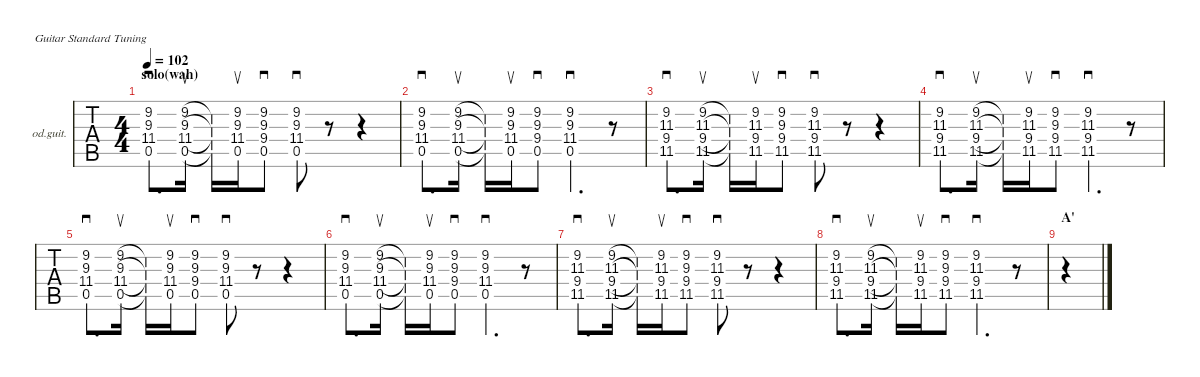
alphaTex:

\defaultSystemsLayout 4
\hideDynamics
\bracketExtendMode nobrackets
\firstSystemTrackNameOrientation horizontal
\otherSystemsTrackNameOrientation horizontal
\track ("" "od.guit.") {defaultSystemsLayout 4 instrument overdrivenguitar}
\staff {tabs}
\tuning (E4 B3 G3 D3 A2 E2)
\ts (4 4)
\section ("" "solo(wah)")
\tempo 102
\clef g2
\ks e
(0.5{acc forcenatural} 11.4{acc #} 9.3{acc forcenatural} 9.2{acc #}).8{d sd dy mp beam Up} (0.5{acc forcenatural} 11.4{acc #} 9.3{acc forcenatural} 9.2{acc #}).16{su beam Up} (9.3{t acc forcenatural} 9.2{t acc #} 0.5{t acc forcenatural} 11.4{t acc #}).16{beam Up} (0.5{acc forcenatural} 11.4{acc #} 9.3{acc forcenatural} 9.2{acc #}).16{su beam Up} (0.5{acc forcenatural} 9.4{acc forcenatural} 9.3{acc forcenatural} 9.2{acc #}).8{sd beam Up} (0.5{acc forcenatural} 11.4{acc #} 9.3{acc forcenatural} 9.2{acc #}).8{sd beam Up} r.8{beam Up} r.4{beam Up} |
(0.5{acc forcenatural} 11.4{acc #} 9.3{acc forcenatural} 9.2{acc #}).8{d sd beam Up} (0.5{acc forcenatural} 11.4{acc #} 9.3{acc forcenatural} 9.2{acc #}).16{su beam Up} (9.3{t acc forcenatural} 9.2{t acc #} 0.5{t acc forcenatural} 11.4{t acc #}).16{beam Up} (0.5{acc forcenatural} 11.4{acc #} 9.3{acc forcenatural} 9.2{acc #}).16{su beam Up} (0.5{acc forcenatural} 9.4{acc forcenatural} 9.3{acc forcenatural} 9.2{acc #}).8{sd beam Up} (0.5{acc forcenatural} 11.4{acc #} 9.3{acc forcenatural} 9.2{acc #}).4{d sd beam Up} r.8{beam Up} |
(11.5{acc #} 9.4{acc forcenatural} 11.3{acc #} 9.2{acc #}).8{d sd beam Down} (11.5{acc #} 9.4{acc forcenatural} 11.3{acc #} 9.2{acc #}).16{su beam Down} (11.5{t acc #} 9.4{t acc forcenatural} 11.3{t acc #} 9.2{t acc #}).16{beam Down} (11.5{acc #} 9.4{acc forcenatural} 11.3{acc #} 9.2{acc #}).16{su beam Down} (11.5{acc #} 9.4{acc forcenatural} 9.3{acc forcenatural} 9.2{acc #}).8{sd beam Down} (11.5{acc #} 9.4{acc forcenatural} 11.3{acc #} 9.2{acc #}).8{sd beam Down} r.8{beam Down} r.4{beam Down} |
(11.5{acc #} 9.4{acc forcenatural} 11.3{acc #} 9.2{acc #}).8{d sd beam Down} (11.5{acc #} 9.4{acc forcenatural} 11.3{acc #} 9.2{acc #}).16{su beam Down} (11.5{t acc #} 9.4{t acc forcenatural} 11.3{t acc #} 9.2{t acc #}).16{beam Down} (11.5{acc #} 9.4{acc forcenatural} 11.3{acc #} 9.2{acc #}).16{su beam Down} (11.5{acc #} 9.4{acc forcenatural} 9.3{acc forcenatural} 9.2{acc #}).8{sd beam Down} (11.5{acc #} 9.4{acc forcenatural} 11.3{acc #} 9.2{acc #}).4{d sd beam Down} r.8{beam Down} |
(0.5{acc forcenatural} 11.4{acc #} 9.3{acc forcenatural} 9.2{acc #}).8{d sd} (0.5{acc forcenatural} 11.4{acc #} 9.3{acc forcenatural} 9.2{acc #}).16{su} (9.3{t acc forcenatural} 9.2{t acc #} 0.5{t acc forcenatural} 11.4{t acc #}).16 (0.5{acc forcenatural} 11.4{acc #} 9.3{acc forcenatural} 9.2{acc #}).16{su} (0.5{acc forcenatural} 9.4{acc forcenatural} 9.3{acc forcenatural} 9.2{acc #}).8{sd} (0.5{acc forcenatural} 11.4{acc #} 9.3{acc forcenatural} 9.2{acc #}).8{sd} r.8 r.4 |
(0.5{acc forcenatural} 11.4{acc #} 9.3{acc forcenatural} 9.2{acc #}).8{d sd beam Up} (0.5{acc forcenatural} 11.4{acc #} 9.3{acc forcenatural} 9.2{acc #}).16{su beam Up} (9.3{t acc forcenatural} 9.2{t acc #} 0.5{t acc forcenatural} 11.4{t acc #}).16{beam Up} (0.5{acc forcenatural} 11.4{acc #} 9.3{acc forcenatural} 9.2{acc #}).16{su beam Up} (0.5{acc forcenatural} 9.4{acc forcenatural} 9.3{acc forcenatural} 9.2{acc #}).8{sd beam Up} (0.5{acc forcenatural} 11.4{acc #} 9.3{acc forcenatural} 9.2{acc #}).4{d sd beam Up} r.8{beam Up} |
(11.5{acc #} 9.4{acc forcenatural} 11.3{acc #} 9.2{acc #}).8{d sd beam Down} (11.5{acc #} 9.4{acc forcenatural} 11.3{acc #} 9.2{acc #}).16{su beam Down} (11.5{t acc #} 9.4{t acc forcenatural} 11.3{t acc #} 9.2{t acc #}).16{beam Down} (11.5{acc #} 9.4{acc forcenatural} 11.3{acc #} 9.2{acc #}).16{su beam Down} (11.5{acc #} 9.4{acc forcenatural} 9.3{acc forcenatural} 9.2{acc #}).8{sd beam Down} (11.5{acc #} 9.4{acc forcenatural} 11.3{acc #} 9.2{acc #}).8{sd beam Down} r.8{beam Down} r.4{beam Down} |
(11.5{acc #} 9.4{acc forcenatural} 11.3{acc #} 9.2{acc #}).8{d sd beam Down} (11.5{acc #} 9.4{acc forcenatural} 11.3{acc #} 9.2{acc #}).16{su beam Down} (11.5{t acc #} 9.4{t acc forcenatural} 11.3{t acc #} 9.2{t acc #}).16{beam Down} (11.5{acc #} 9.4{acc forcenatural} 11.3{acc #} 9.2{acc #}).16{su beam Down} (11.5{acc #} 9.4{acc forcenatural} 9.3{acc forcenatural} 9.2{acc #}).8{sd beam Down} (11.5{acc #} 9.4{acc forcenatural} 11.3{acc #} 9.2{acc #}).4{d sd beam Down} r.8{beam Down} |
\section ("" "A'")
